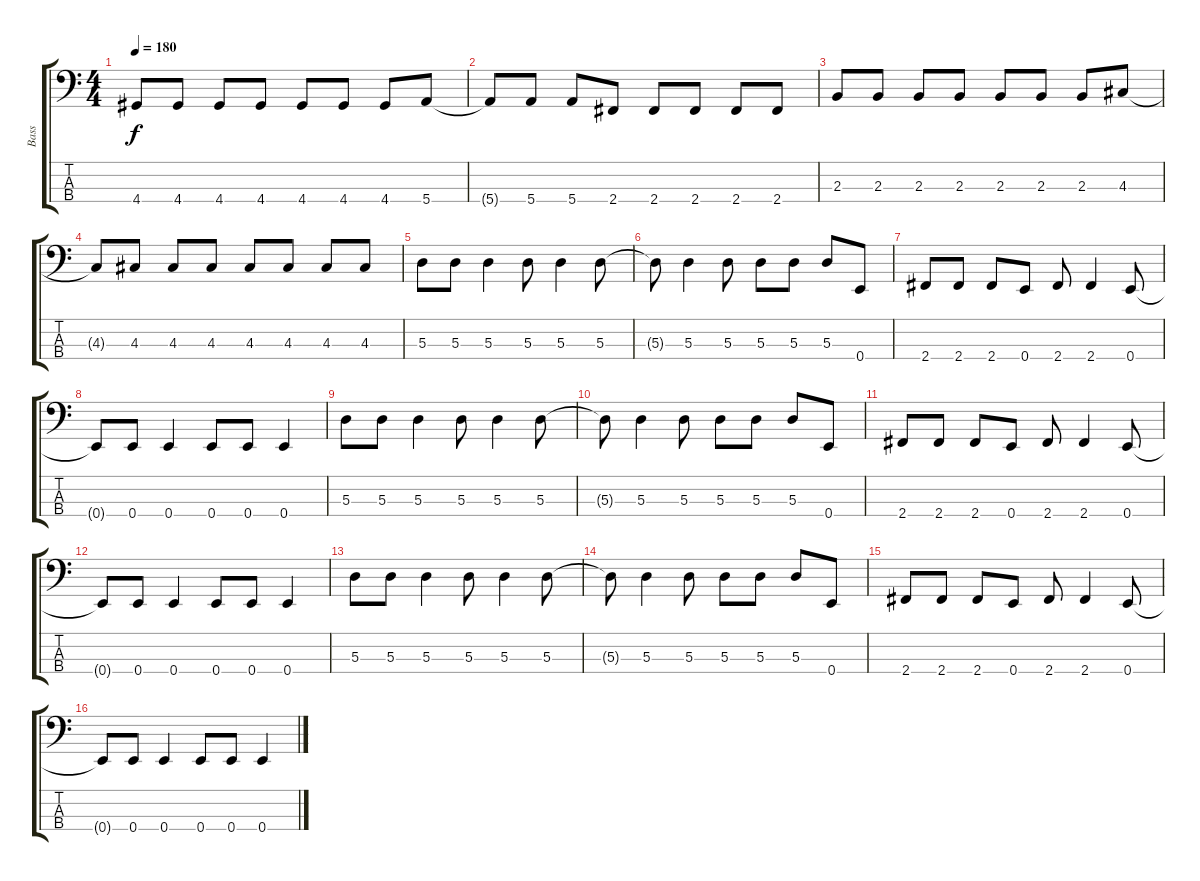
\track ("Bass" "Bass") {instrument electricbassfinger}
\staff {score tabs}
\tuning (G2 D2 A1 E1) {hide}
\ts (4 4)
\tempo 180
\clef f4
\ks c
4.4.8{dy f} 4.4.8 4.4.8 4.4.8 4.4.8 4.4.8 4.4.8 5.4.8 |
5.4{t}.8 5.4.8 5.4.8 2.4.8 2.4.8 2.4.8 2.4.8 2.4.8 |
2.3.8 2.3.8 2.3.8 2.3.8 2.3.8 2.3.8 2.3.8 4.3.8 |
4.3{t}.8 4.3.8 4.3.8 4.3.8 4.3.8 4.3.8 4.3.8 4.3.8 |
5.3.8 5.3.8 5.3.4 5.3.8 5.3.4 5.3.8 |
5.3{t}.8 5.3.4 5.3.8 5.3.8 5.3.8 5.3.8 0.4.8 |
2.4.8 2.4.8 2.4.8 0.4.8 2.4.8 2.4.4 0.4.8 |
0.4{t}.8 0.4.8 0.4.4 0.4.8 0.4.8 0.4.4 |
5.3.8 5.3.8 5.3.4 5.3.8 5.3.4 5.3.8 |
5.3{t}.8 5.3.4 5.3.8 5.3.8 5.3.8 5.3.8 0.4.8 |
2.4.8 2.4.8 2.4.8 0.4.8 2.4.8 2.4.4 0.4.8 |
0.4{t}.8 0.4.8 0.4.4 0.4.8 0.4.8 0.4.4 |
5.3.8 5.3.8 5.3.4 5.3.8 5.3.4 5.3.8 |
5.3{t}.8 5.3.4 5.3.8 5.3.8 5.3.8 5.3.8 0.4.8 |
2.4.8 2.4.8 2.4.8 0.4.8 2.4.8 2.4.4 0.4.8 |
0.4{t}.8 0.4.8 0.4.4 0.4.8 0.4.8 0.4.4
